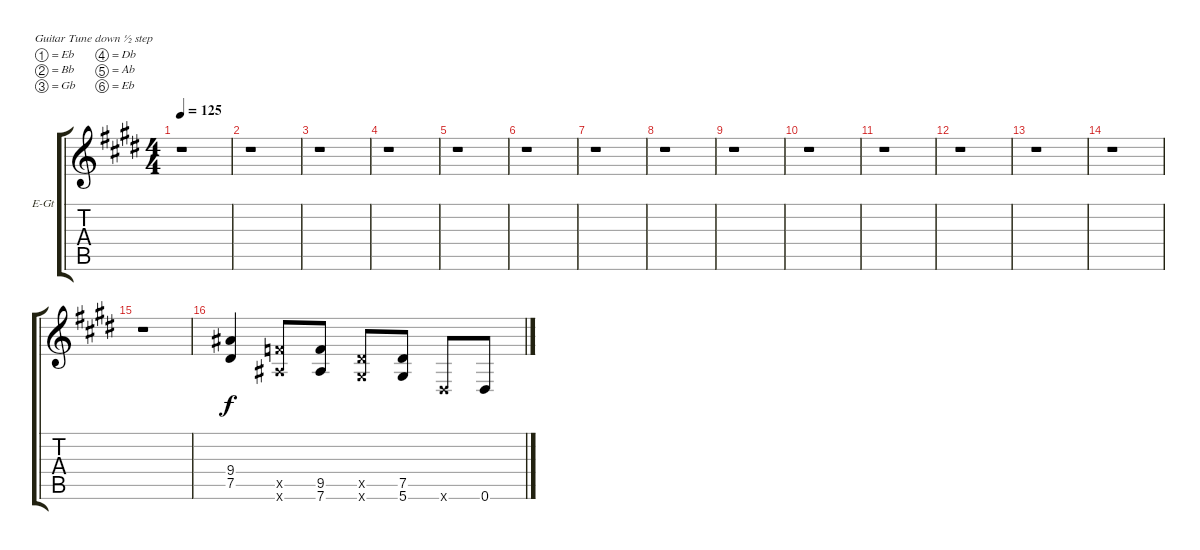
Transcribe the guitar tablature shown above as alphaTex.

\bracketExtendMode groupsimilarinstruments
\firstSystemTrackNameOrientation horizontal
\otherSystemsTrackNameOrientation horizontal
\track ("Untitled" "E-Gt") {instrument overdrivenguitar}
\staff {score tabs}
\tuning (Eb4 Bb3 Gb3 Db3 Ab2 Eb2)
\ts (4 4)
\tempo 125
\clef g2
\ks e
r.1{dy f} |
r.1 |
r.1 |
r.1 |
r.1 |
r.1 |
r.1 |
r.1 |
r.1 |
r.1 |
r.1 |
r.1 |
r.1 |
r.1 |
r.1 |
(9.4 7.5).4 (9.5{x} 7.6{x}).8 (9.5 7.6).8 (7.5{x} 5.6{x}).8 (7.5 5.6).8 0.6{x}.8 0.6.8
